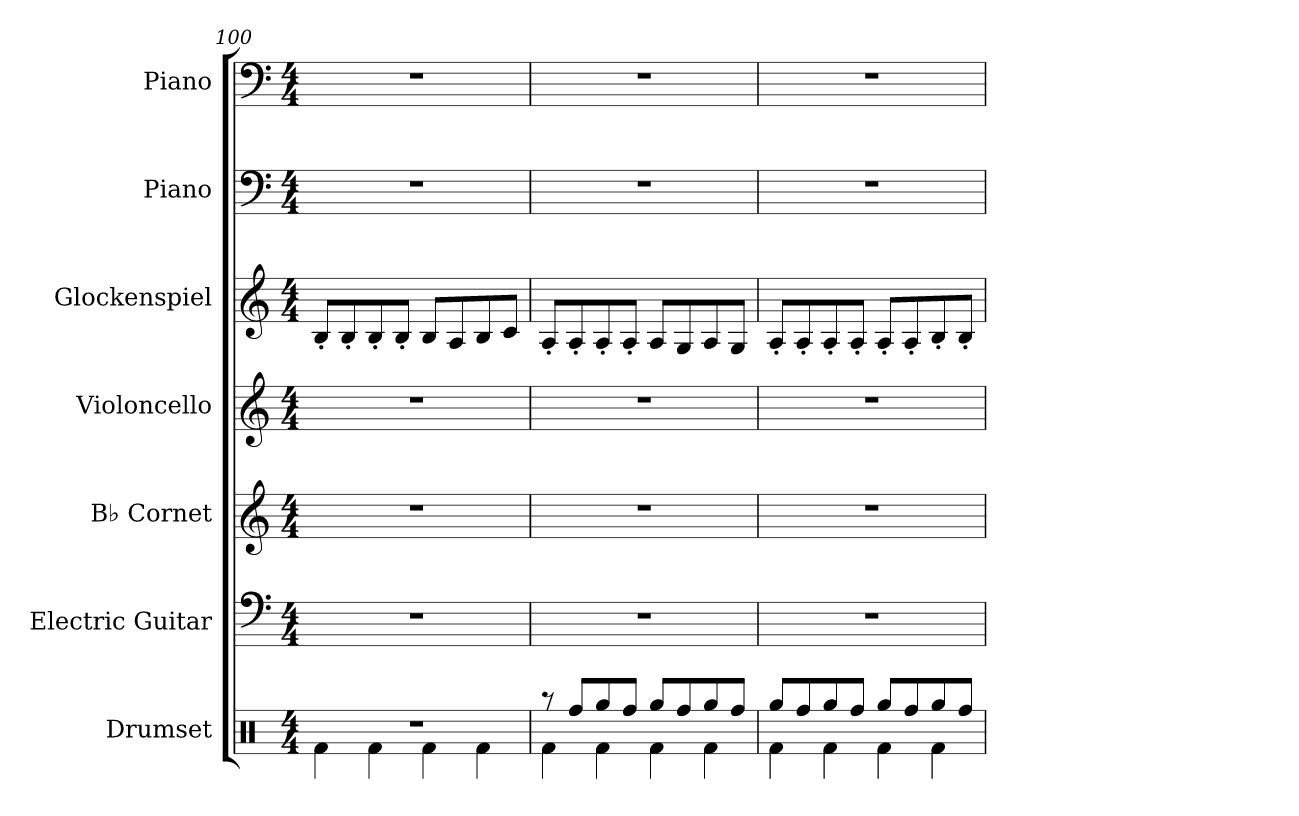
**kern	**kern	**kern	**kern	**kern	**kern	**kern
*part7	*part6	*part5	*part4	*part3	*part2	*part1
*staff7	*staff6	*staff5	*staff4	*staff3	*staff2	*staff1
*I"Drumset	*I"Electric Guitar	*I"B♭ Cornet	*I"Violoncello	*I"Glockenspiel	*I"Piano	*I"Piano
*I'Drs.	*I'El. Guit.	*I'B♭ Cnt.	*I'Vc.	*I'Glk.	*I'Pno.	*I'Pno.
!!LO:PB:g=z
*clefX	*clefF5	*clefG2	*clefG2	*clefG2	*clefF4	*clefF4
*	*	*ITrd1c2	*	*ITrd-14c-24	*	*
*k[]	*k[]	*k[b-e-]	*k[]	*k[]	*k[]	*k[]
*M4/4	*M4/4	*M4/4	*M4/4	*M4/4	*M4/4	*M4/4
=100	=100	=100	=100	=100	=100	=100
*^	*	*	*	*	*	*
1r	4Rf\	1r	1r	1r	8bb'/L	1r	1r
.	.	.	.	.	8bb'/	.	.
.	4Rf\	.	.	.	8bb'/	.	.
.	.	.	.	.	8bb'/J	.	.
.	4Rf\	.	.	.	8bb/L	.	.
.	.	.	.	.	8aa/	.	.
.	4Rf\	.	.	.	8bb/	.	.
.	.	.	.	.	8ccc/J	.	.
=101	=101	=101	=101	=101	=101	=101	=101
8r	4Rf\	1r	1r	1r	8aa'/L	1r	1r
8Rff/L	.	.	.	.	8aa'/	.	.
8Rgg/	4Rf\	.	.	.	8aa'/	.	.
8Rff/J	.	.	.	.	8aa'/J	.	.
8Rgg/L	4Rf\	.	.	.	8aa/L	.	.
8Rff/	.	.	.	.	8gg/	.	.
8Rgg/	4Rf\	.	.	.	8aa/	.	.
8Rff/J	.	.	.	.	8gg/J	.	.
=102	=102	=102	=102	=102	=102	=102	=102
8Rgg/L	4Rf\	1r	1r	1r	8aa'/L	1r	1r
8Rff/	.	.	.	.	8aa'/	.	.
8Rgg/	4Rf\	.	.	.	8aa'/	.	.
8Rff/J	.	.	.	.	8aa'/J	.	.
8Rgg/L	4Rf\	.	.	.	8aa'/L	.	.
8Rff/	.	.	.	.	8aa'/	.	.
8Rgg/	4Rf\	.	.	.	8bb'/	.	.
8Rff/J	.	.	.	.	8bb'/J	.	.
*v	*v	*	*	*	*	*	*
=	=	=	=	=	=	=
*-	*-	*-	*-	*-	*-	*-
